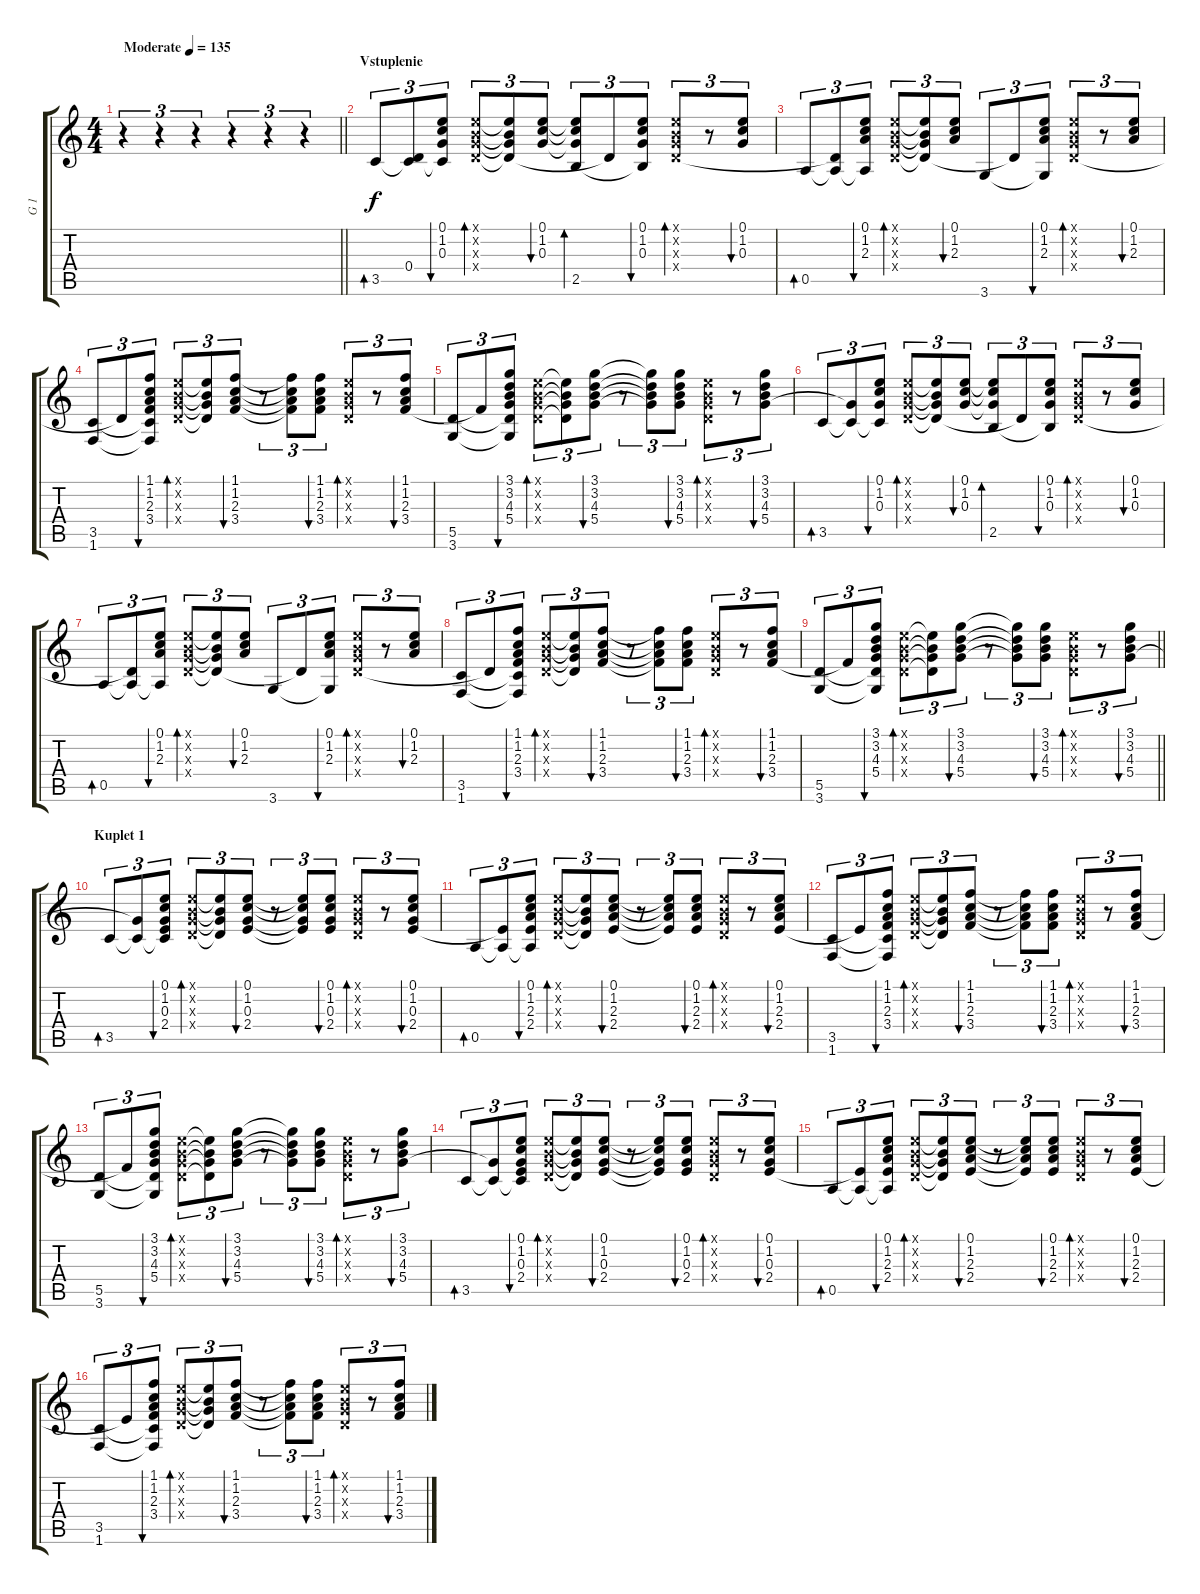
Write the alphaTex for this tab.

\track ("G 1" "G 1") {instrument acousticguitarsteel}
\staff {score tabs}
\tuning (E4 B3 G3 D3 A2 E2) {hide}
\ts (4 4)
\tempo (135 "Moderate")
\clef g2
\barLineRight lightlight
\ks c
r.4{tu (3 2) dy f instrument acousticguitarsteel} r.4{tu (3 2)} r.4{tu (3 2)} r.4{tu (3 2)} r.4{tu (3 2)} r.4{tu (3 2)} |
\section ("" "Vstuplenie")
3.5.8{tu (3 2) bd 60} (0.4 3.5{t}).8{tu (3 2)} (0.1 1.2 0.3 3.5{t}).8{tu (3 2) bu 60} (0.1{x} 0.2{x} 0.3{x} 0.4{x}).8{tu (3 2) bd 60} (0.1{t} 0.2{t} 0.3{t} 0.4{t}).8{tu (3 2)} (0.1 1.2 0.3).8{tu (3 2) bu 60} (0.1{t} 1.2{t} 0.3{t} 2.5).8{tu (3 2) bd 60} 0.4{t}.8{tu (3 2)} (0.1 1.2 0.3 2.5{t}).8{tu (3 2) bu 60} (0.1{x} 0.2{x} 0.3{x} 0.4{x}).8{tu (3 2) bd 60} r.8{tu (3 2)} (0.1 1.2 0.3).8{tu (3 2) bu 60} |
0.5.8{tu (3 2) bd 60} (0.4{t} 0.5{t}).8{tu (3 2)} (0.1 1.2 2.3 0.5{t}).8{tu (3 2) bu 60} (0.1{x} 0.2{x} 0.3{x} 0.4{x}).8{tu (3 2) bd 60} (0.1{t} 0.2{t} 0.3{t} 0.4{t}).8{tu (3 2)} (0.1 1.2 2.3).8{tu (3 2) bu 60} 3.6.8{tu (3 2)} 0.4{t}.8{tu (3 2)} (0.1 1.2 2.3 3.6{t}).8{tu (3 2) bu 60} (0.1{x} 0.2{x} 0.3{x} 0.4{x}).8{tu (3 2) bd 60} r.8{tu (3 2)} (0.1 1.2 2.3).8{tu (3 2) bu 60} |
(3.5 1.6).8{tu (3 2)} 0.4{t}.8{tu (3 2)} (1.1 1.2 2.3 3.4 3.5{t} 1.6{t}).8{tu (3 2) bu 60} (0.1{x} 0.2{x} 0.3{x} 0.4{x}).8{tu (3 2) bd 60} (0.1{t} 0.2{t} 0.3{t} 0.4{t}).8{tu (3 2)} (1.1 1.2 2.3 3.4).8{tu (3 2) bu 60} r.8{tu (3 2)} (1.1{t} 1.2{t} 2.3{t} 3.4{t}).8{tu (3 2)} (1.1 1.2 2.3 3.4).8{tu (3 2) bu 60} (0.1{x} 0.2{x} 0.3{x} 0.4{x}).8{tu (3 2) bd 60} r.8{tu (3 2)} (1.1 1.2 2.3 3.4).8{tu (3 2) bu 60} |
(5.5 3.6).8{tu (3 2)} 3.4{t}.8{tu (3 2)} (3.1 3.2 4.3 5.4 5.5{t} 3.6{t}).8{tu (3 2) bu 60} (0.1{x} 0.2{x} 0.3{x} 0.4{x}).8{tu (3 2) bd 60} (0.1{t} 0.2{t} 0.3{t} 0.4{t}).8{tu (3 2)} (3.1 3.2 4.3 5.4).8{tu (3 2) bu 60} r.8{tu (3 2)} (3.1{t} 3.2{t} 4.3{t} 5.4{t}).8{tu (3 2)} (3.1 3.2 4.3 5.4).8{tu (3 2) bu 60} (0.1{x} 0.2{x} 0.3{x} 0.4{x}).8{tu (3 2) bd 60} r.8{tu (3 2)} (3.1 3.2 4.3 5.4).8{tu (3 2) bu 60} |
3.5.8{tu (3 2) bd 60} (5.4{t} 3.5{t}).8{tu (3 2)} (0.1 1.2 0.3 3.5{t}).8{tu (3 2) bu 60} (0.1{x} 0.2{x} 0.3{x} 0.4{x}).8{tu (3 2) bd 60} (0.1{t} 0.2{t} 0.3{t} 0.4{t}).8{tu (3 2)} (0.1 1.2 0.3).8{tu (3 2) bu 60} (0.1{t} 1.2{t} 0.3{t} 2.5).8{tu (3 2) bd 60} 0.4{t}.8{tu (3 2)} (0.1 1.2 0.3 2.5{t}).8{tu (3 2) bu 60} (0.1{x} 0.2{x} 0.3{x} 0.4{x}).8{tu (3 2) bd 60} r.8{tu (3 2)} (0.1 1.2 0.3).8{tu (3 2) bu 60} |
0.5.8{tu (3 2) bd 60} (0.4{t} 0.5{t}).8{tu (3 2)} (0.1 1.2 2.3 0.5{t}).8{tu (3 2) bu 60} (0.1{x} 0.2{x} 0.3{x} 0.4{x}).8{tu (3 2) bd 60} (0.1{t} 0.2{t} 0.3{t} 0.4{t}).8{tu (3 2)} (0.1 1.2 2.3).8{tu (3 2) bu 60} 3.6.8{tu (3 2)} 0.4{t}.8{tu (3 2)} (0.1 1.2 2.3 3.6{t}).8{tu (3 2) bu 60} (0.1{x} 0.2{x} 0.3{x} 0.4{x}).8{tu (3 2) bd 60} r.8{tu (3 2)} (0.1 1.2 2.3).8{tu (3 2) bu 60} |
(3.5 1.6).8{tu (3 2)} 0.4{t}.8{tu (3 2)} (1.1 1.2 2.3 3.4 3.5{t} 1.6{t}).8{tu (3 2) bu 60} (0.1{x} 0.2{x} 0.3{x} 0.4{x}).8{tu (3 2) bd 60} (0.1{t} 0.2{t} 0.3{t} 0.4{t}).8{tu (3 2)} (1.1 1.2 2.3 3.4).8{tu (3 2) bu 60} r.8{tu (3 2)} (1.1{t} 1.2{t} 2.3{t} 3.4{t}).8{tu (3 2)} (1.1 1.2 2.3 3.4).8{tu (3 2) bu 60} (0.1{x} 0.2{x} 0.3{x} 0.4{x}).8{tu (3 2) bd 60} r.8{tu (3 2)} (1.1 1.2 2.3 3.4).8{tu (3 2) bu 60} |
\barLineRight lightlight
(5.5 3.6).8{tu (3 2)} 3.4{t}.8{tu (3 2)} (3.1 3.2 4.3 5.4 5.5{t} 3.6{t}).8{tu (3 2) bu 60} (0.1{x} 0.2{x} 0.3{x} 0.4{x}).8{tu (3 2) bd 60} (0.1{t} 0.2{t} 0.3{t} 0.4{t}).8{tu (3 2)} (3.1 3.2 4.3 5.4).8{tu (3 2) bu 60} r.8{tu (3 2)} (3.1{t} 3.2{t} 4.3{t} 5.4{t}).8{tu (3 2)} (3.1 3.2 4.3 5.4).8{tu (3 2) bu 60} (0.1{x} 0.2{x} 0.3{x} 0.4{x}).8{tu (3 2) bd 60} r.8{tu (3 2)} (3.1 3.2 4.3 5.4).8{tu (3 2) bu 60} |
\section ("" "Kuplet 1")
3.5.8{tu (3 2) bd 60} (5.4{t} 3.5{t}).8{tu (3 2)} (0.1 1.2 0.3 2.4 3.5{t}).8{tu (3 2) bu 60} (0.1{x} 0.2{x} 0.3{x} 0.4{x}).8{tu (3 2) bd 60} (0.1{t} 0.2{t} 0.3{t} 0.4{t}).8{tu (3 2)} (0.1 1.2 0.3 2.4).8{tu (3 2) bu 60} r.8{tu (3 2)} (0.1{t} 1.2{t} 0.3{t} 2.4{t}).8{tu (3 2)} (0.1 1.2 0.3 2.4).8{tu (3 2) bu 60} (0.1{x} 0.2{x} 0.3{x} 0.4{x}).8{tu (3 2) bd 60} r.8{tu (3 2)} (0.1 1.2 0.3 2.4).8{tu (3 2) bu 60} |
0.5.8{tu (3 2) bd 60} (2.4{t} 0.5{t}).8{tu (3 2)} (0.1 1.2 2.3 2.4 0.5{t}).8{tu (3 2) bu 60} (0.1{x} 0.2{x} 0.3{x} 0.4{x}).8{tu (3 2) bd 60} (0.1{t} 0.2{t} 0.3{t} 0.4{t}).8{tu (3 2)} (0.1 1.2 2.3 2.4).8{tu (3 2) bu 60} r.8{tu (3 2)} (0.1{t} 1.2{t} 2.3{t} 2.4{t}).8{tu (3 2)} (0.1 1.2 2.3 2.4).8{tu (3 2) bu 60} (0.1{x} 0.2{x} 0.3{x} 0.4{x}).8{tu (3 2) bd 60} r.8{tu (3 2)} (0.1 1.2 2.3 2.4).8{tu (3 2) bu 60} |
(3.5 1.6).8{tu (3 2)} 2.4{t}.8{tu (3 2)} (1.1 1.2 2.3 3.4 3.5{t} 1.6{t}).8{tu (3 2) bu 60} (0.1{x} 0.2{x} 0.3{x} 0.4{x}).8{tu (3 2) bd 60} (0.1{t} 0.2{t} 0.3{t} 0.4{t}).8{tu (3 2)} (1.1 1.2 2.3 3.4).8{tu (3 2) bu 60} r.8{tu (3 2)} (1.1{t} 1.2{t} 2.3{t} 3.4{t}).8{tu (3 2)} (1.1 1.2 2.3 3.4).8{tu (3 2) bu 60} (0.1{x} 0.2{x} 0.3{x} 0.4{x}).8{tu (3 2) bd 60} r.8{tu (3 2)} (1.1 1.2 2.3 3.4).8{tu (3 2) bu 60} |
(5.5 3.6).8{tu (3 2)} 3.4{t}.8{tu (3 2)} (3.1 3.2 4.3 5.4 5.5{t} 3.6{t}).8{tu (3 2) bu 60} (0.1{x} 0.2{x} 0.3{x} 0.4{x}).8{tu (3 2) bd 60} (0.1{t} 0.2{t} 0.3{t} 0.4{t}).8{tu (3 2)} (3.1 3.2 4.3 5.4).8{tu (3 2) bu 60} r.8{tu (3 2)} (3.1{t} 3.2{t} 4.3{t} 5.4{t}).8{tu (3 2)} (3.1 3.2 4.3 5.4).8{tu (3 2) bu 60} (0.1{x} 0.2{x} 0.3{x} 0.4{x}).8{tu (3 2) bd 60} r.8{tu (3 2)} (3.1 3.2 4.3 5.4).8{tu (3 2) bu 60} |
3.5.8{tu (3 2) bd 60} (5.4{t} 3.5{t}).8{tu (3 2)} (0.1 1.2 0.3 2.4 3.5{t}).8{tu (3 2) bu 60} (0.1{x} 0.2{x} 0.3{x} 0.4{x}).8{tu (3 2) bd 60} (0.1{t} 0.2{t} 0.3{t} 0.4{t}).8{tu (3 2)} (0.1 1.2 0.3 2.4).8{tu (3 2) bu 60} r.8{tu (3 2)} (0.1{t} 1.2{t} 0.3{t} 2.4{t}).8{tu (3 2)} (0.1 1.2 0.3 2.4).8{tu (3 2) bu 60} (0.1{x} 0.2{x} 0.3{x} 0.4{x}).8{tu (3 2) bd 60} r.8{tu (3 2)} (0.1 1.2 0.3 2.4).8{tu (3 2) bu 60} |
0.5.8{tu (3 2) bd 60} (2.4{t} 0.5{t}).8{tu (3 2)} (0.1 1.2 2.3 2.4 0.5{t}).8{tu (3 2) bu 60} (0.1{x} 0.2{x} 0.3{x} 0.4{x}).8{tu (3 2) bd 60} (0.1{t} 0.2{t} 0.3{t} 0.4{t}).8{tu (3 2)} (0.1 1.2 2.3 2.4).8{tu (3 2) bu 60} r.8{tu (3 2)} (0.1{t} 1.2{t} 2.3{t} 2.4{t}).8{tu (3 2)} (0.1 1.2 2.3 2.4).8{tu (3 2) bu 60} (0.1{x} 0.2{x} 0.3{x} 0.4{x}).8{tu (3 2) bd 60} r.8{tu (3 2)} (0.1 1.2 2.3 2.4).8{tu (3 2) bu 60} |
(3.5 1.6).8{tu (3 2)} 2.4{t}.8{tu (3 2)} (1.1 1.2 2.3 3.4 3.5{t} 1.6{t}).8{tu (3 2) bu 60} (0.1{x} 0.2{x} 0.3{x} 0.4{x}).8{tu (3 2) bd 60} (0.1{t} 0.2{t} 0.3{t} 0.4{t}).8{tu (3 2)} (1.1 1.2 2.3 3.4).8{tu (3 2) bu 60} r.8{tu (3 2)} (1.1{t} 1.2{t} 2.3{t} 3.4{t}).8{tu (3 2)} (1.1 1.2 2.3 3.4).8{tu (3 2) bu 60} (0.1{x} 0.2{x} 0.3{x} 0.4{x}).8{tu (3 2) bd 60} r.8{tu (3 2)} (1.1 1.2 2.3 3.4).8{tu (3 2) bu 60}
